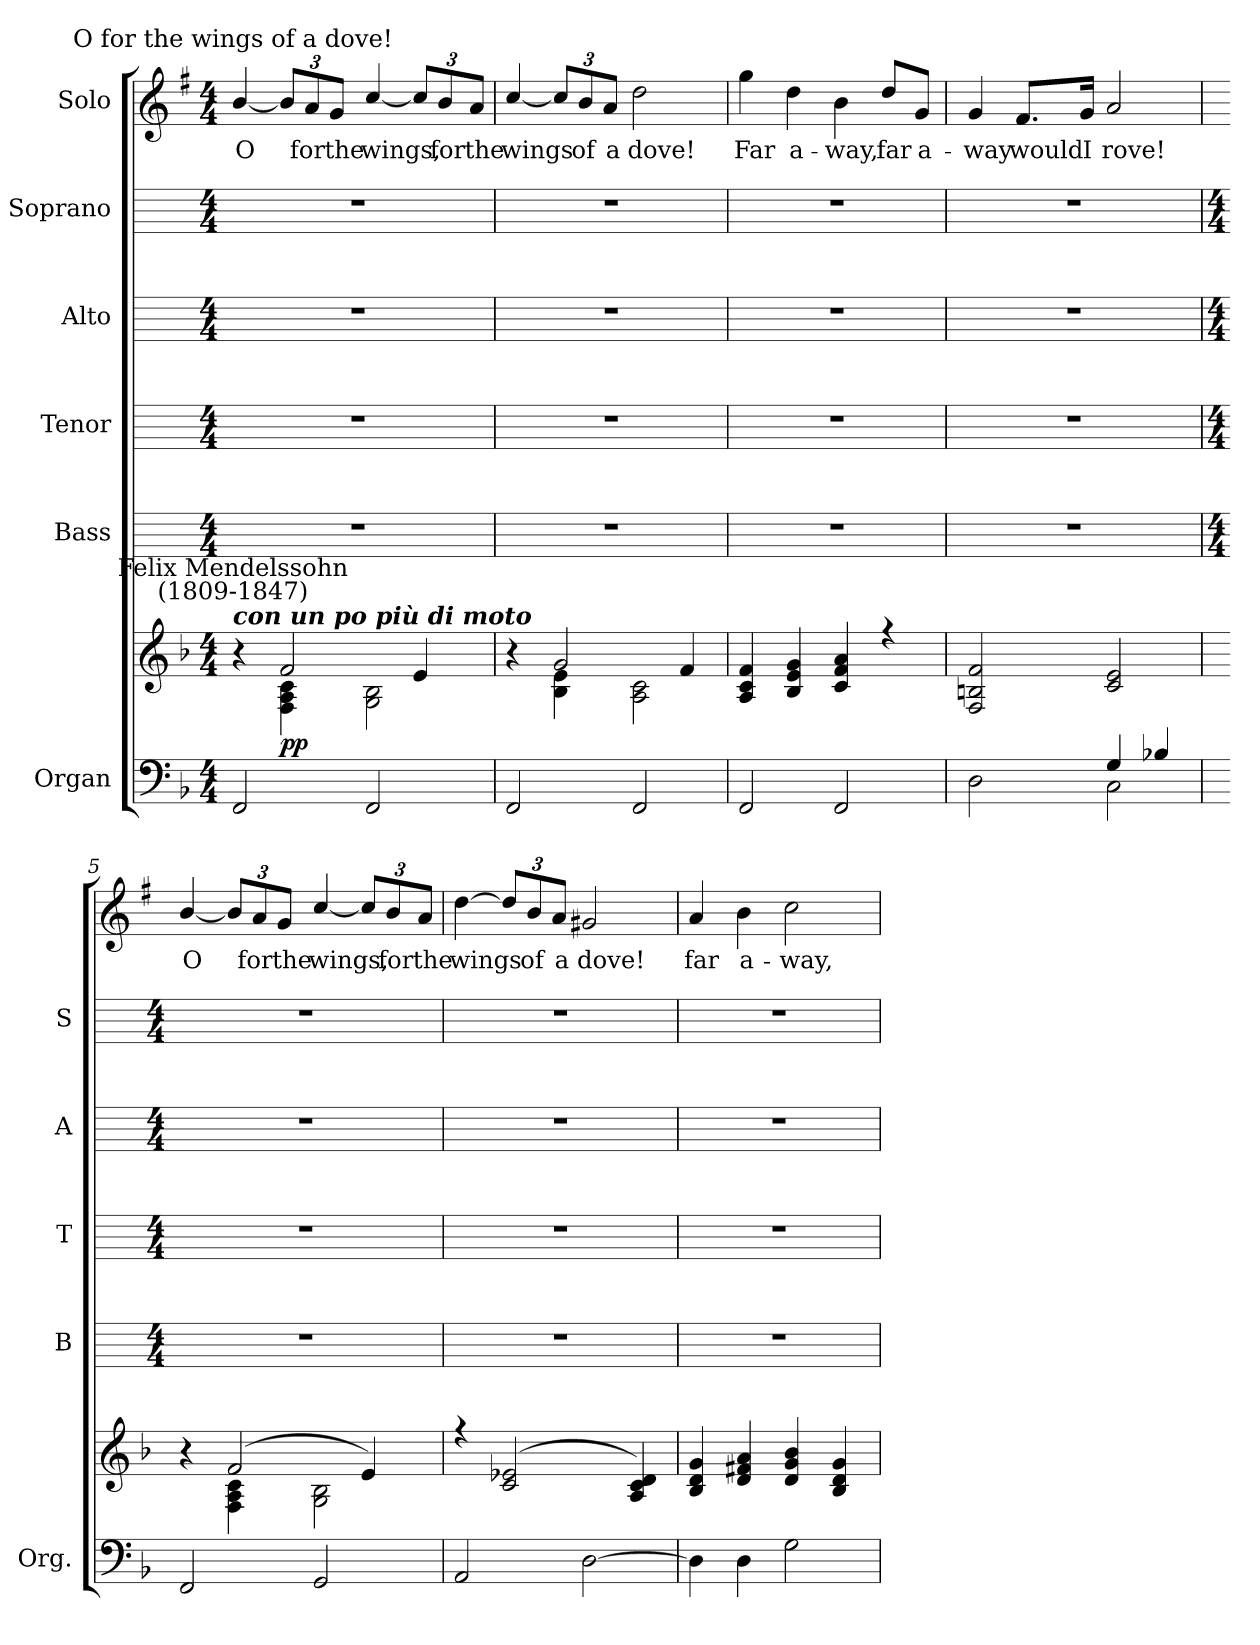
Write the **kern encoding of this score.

**kern	**kern	**dynam	**kern	**kern	**kern	**kern	**kern	**text
*part6	*part6	*part6	*part5	*part4	*part3	*part2	*part1	*part1
*staff7	*staff6	*staff6/7	*staff5	*staff4	*staff3	*staff2	*staff1	*staff1
*I"Organ	*	*	*I"Bass	*I"Tenor	*I"Alto	*I"Soprano	*I"Solo	*
*I'Org.	*	*	*I'B	*I'T	*I'A	*I'S	*	*
*clefF4	*clefG2	*	*	*	*	*	*clefG2	*
*	*	*	*	*	*	*	*ITrd1c2	*
*k[b-]	*k[b-]	*	*	*	*	*	*k[b-]	*
*F:	*F:	*	*	*	*	*	*F:	*
*M4/4	*M4/4	*	*M4/4	*M4/4	*M4/4	*M4/4	*M4/4	*
=1	=1	=1	=1	=1	=1	=1	=1	=1
*^	*^	*	*	*	*	*	*	*
!	!	!	!	!	!	!	!	!	!LO:TX:a:cj:t=O for the wings of a dove!	!
!	!	!LO:TX:a:Bi:t=con un po più di moto	!	!	!	!	!	!	!	!
!	!	!LO:TX:a:cj:t=Felix Mendelssohn\n(1809-1847)	!	!	!	!	!	!	!	!
!	!	!	!	!	!	!	!	!	!	!LO:LY:b
2FF/	1ryy	4r	4ryy	.	1r	1r	1r	1r	[4a/	O
!	!	!	!	!LO:DY:b	!	!	!	!	!	!
.	.	2f/	4F\ 4A\ 4c\	pp	.	.	.	.	12a/L]	.
!	!	!	!	!	!	!	!	!	!	!LO:LY:b
.	.	.	.	.	.	.	.	.	12g/	for
!	!	!	!	!	!	!	!	!	!	!LO:LY:b
.	.	.	.	.	.	.	.	.	12f/J	the
!	!	!	!	!	!	!	!	!	!	!LO:LY:b
2FF/	.	.	2G\ 2B-\	.	.	.	.	.	[4b-/	wings,
.	.	4e/	.	.	.	.	.	.	12b-/L]	.
!	!	!	!	!	!	!	!	!	!	!LO:LY:b
.	.	.	.	.	.	.	.	.	12a/	for
!	!	!	!	!	!	!	!	!	!	!LO:LY:b
.	.	.	.	.	.	.	.	.	12g/J	the
=2	=2	=2	=2	=2	=2	=2	=2	=2	=2	=2
!	!	!	!	!	!	!	!	!	!	!LO:LY:b
2FF/	1ryy	4r	4ryy	.	1r	1r	1r	1r	[4b-/	wings
.	.	2g/	4B-\ 4e\	.	.	.	.	.	12b-/L]	.
!	!	!	!	!	!	!	!	!	!	!LO:LY:b
.	.	.	.	.	.	.	.	.	12a/	of
!	!	!	!	!	!	!	!	!	!	!LO:LY:b
.	.	.	.	.	.	.	.	.	12g/J	a
!	!	!	!	!	!	!	!	!	!	!LO:LY:b
2FF/	.	.	2A\ 2c\	.	.	.	.	.	2cc	dove!
.	.	4f/	.	.	.	.	.	.	.	.
=3	=3	=3	=3	=3	=3	=3	=3	=3	=3	=3
!	!	!	!	!	!	!	!	!	!	!LO:LY:b
2FF/	1ryy	4A/ 4c/ 4f/	1ryy	.	1r	1r	1r	1r	4ff	Far
!	!	!	!	!	!	!	!	!	!	!LO:LY:b
.	.	4B-/ 4e/ 4g/	.	.	.	.	.	.	4cc	a-
!	!	!	!	!	!	!	!	!	!	!LO:LY:b
2FF/	.	4c/ 4f/ 4a/	.	.	.	.	.	.	4a	-way,
!	!	!	!	!	!	!	!	!	!	!LO:LY:b
.	.	4r	.	.	.	.	.	.	8cc/L	far
!	!	!	!	!	!	!	!	!	!	!LO:LY:b
.	.	.	.	.	.	.	.	.	8f/J	a-
=4	=4	=4	=4	=4	=4	=4	=4	=4	=4	=4
!	!	!	!	!	!	!	!	!	!	!LO:LY:b
2ryy	2D\	2F/ 2Bn/ 2f/	1ryy	.	1r	1r	1r	1r	4f	-way
!	!	!	!	!	!	!	!	!	!	!LO:LY:b
.	.	.	.	.	.	.	.	.	8.e/L	would
!	!	!	!	!	!	!	!	!	!	!LO:LY:b
.	.	.	.	.	.	.	.	.	16f/Jk	I
!	!	!	!	!	!	!	!	!	!	!LO:LY:b
4G/	2C\	2c/ 2e/	.	.	.	.	.	.	2g	rove!
4B-X/	.	.	.	.	.	.	.	.	.	.
!!LO:LB:g=z
=5	=5	=5	=5	=5	=5	=5	=5	=5	=5	=5
*	*	*	*	*	*M4/4	*M4/4	*M4/4	*M4/4	*	*
!	!	!	!	!	!	!	!	!	!	!LO:LY:b
2FF/	1ryy	4r	4ryy	.	1r	1r	1r	1r	[4a/	O
.	.	(>2f/	4F\ 4A\ 4c\	.	.	.	.	.	12a/L]	.
!	!	!	!	!	!	!	!	!	!	!LO:LY:b
.	.	.	.	.	.	.	.	.	12g/	for
!	!	!	!	!	!	!	!	!	!	!LO:LY:b
.	.	.	.	.	.	.	.	.	12f/J	the
!	!	!	!	!	!	!	!	!	!	!LO:LY:b
2GG/	.	.	2G\ 2B-\	.	.	.	.	.	[4b-/	wings,
.	.	4e/)	.	.	.	.	.	.	12b-/L]	.
!	!	!	!	!	!	!	!	!	!	!LO:LY:b
.	.	.	.	.	.	.	.	.	12a/	for
!	!	!	!	!	!	!	!	!	!	!LO:LY:b
.	.	.	.	.	.	.	.	.	12g/J	the
=6	=6	=6	=6	=6	=6	=6	=6	=6	=6	=6
!	!	!	!	!	!	!	!	!	!	!LO:LY:b
2AA/	2ryy	4r	1ryy	.	1r	1r	1r	1r	[4cc	wings
.	.	(>2c/ 2e-X/	.	.	.	.	.	.	12cc/L]	.
!	!	!	!	!	!	!	!	!	!	!LO:LY:b
.	.	.	.	.	.	.	.	.	12a/	of
!	!	!	!	!	!	!	!	!	!	!LO:LY:b
.	.	.	.	.	.	.	.	.	12g/J	a
!	!	!	!	!	!	!	!	!	!	!LO:LY:b
2ryy	[2D\	.	.	.	.	.	.	.	2f#X	dove!
.	.	4A/ 4c/ 4d/)	.	.	.	.	.	.	.	.
=7	=7	=7	=7	=7	=7	=7	=7	=7	=7	=7
!	!	!	!	!	!	!	!	!	!	!LO:LY:b
1ryy	4D\]	4B-/ 4d/ 4g/	1ryy	.	1r	1r	1r	1r	4g	far
!	!	!	!	!	!	!	!	!	!	!LO:LY:b
.	4D\	4d/ 4f#X/ 4a/	.	.	.	.	.	.	4a	a-
!	!	!	!	!	!	!	!	!	!	!LO:LY:b
.	2G\	4d/ 4g/ 4b-/	.	.	.	.	.	.	2b-	-way,
.	.	4B-/ 4d/ 4g/	.	.	.	.	.	.	.	.
*v	*v	*	*	*	*	*	*	*	*	*
*	*v	*v	*	*	*	*	*	*	*
=	=	=	=	=	=	=	=	=
*-	*-	*-	*-	*-	*-	*-	*-	*-
